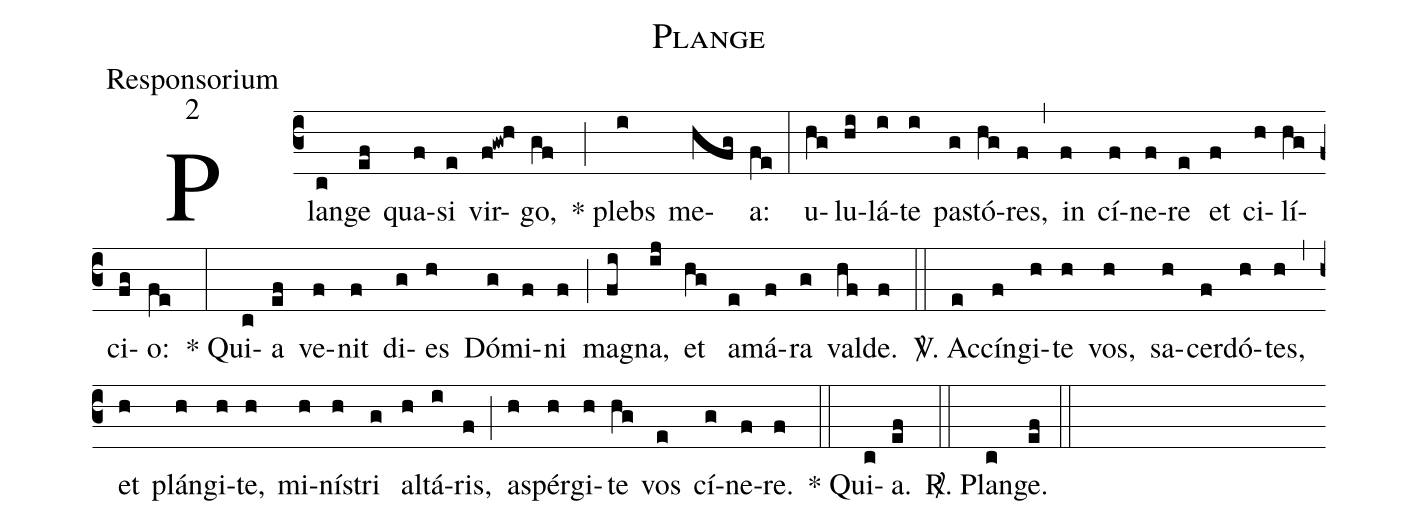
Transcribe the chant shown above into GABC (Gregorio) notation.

name:Plange;
office-part:Responsorium;
mode:2;
%%
(c3)Plan(c)ge(ef) qua(f)si(e) vir(f!gw!h)go,(gf) (;) * plebs(i) me(hfg)a:(fe) (:) u(hg)lu(hi)lá(i)te(i) pa(g)stó(hg)res,(f) (,) in(f) cí(f)ne(f)re(e) et(f) ci(h)lí(hg)ci(fg)o:(fe) (:) * Qui(c)a(ef) ve(f)nit(f) di(g)es(h) Dó(g)mi(f)ni(f) (;) mag(fi)na,(ij) et(hg) a(e)má(f)ra(g) val(hf)de.(f) (::) <sp>V/</sp>. Ac(e)cín(f)gi(h)te(h) vos,(h) sa(h)cer(f)dó(h)tes,(h) (,) et(h) plán(h)gi(h)te,(h) mi(h)ní(h)stri(g) al(h)tá(i)ris,(f) (;) a(h)spér(h)gi(h)te(hg) vos(e) cí(g)ne(f)re.(f) (::) * Qui(c)a.(ef) (::) <sp>R/</sp>. Plan(c)ge.(ef) (::)
